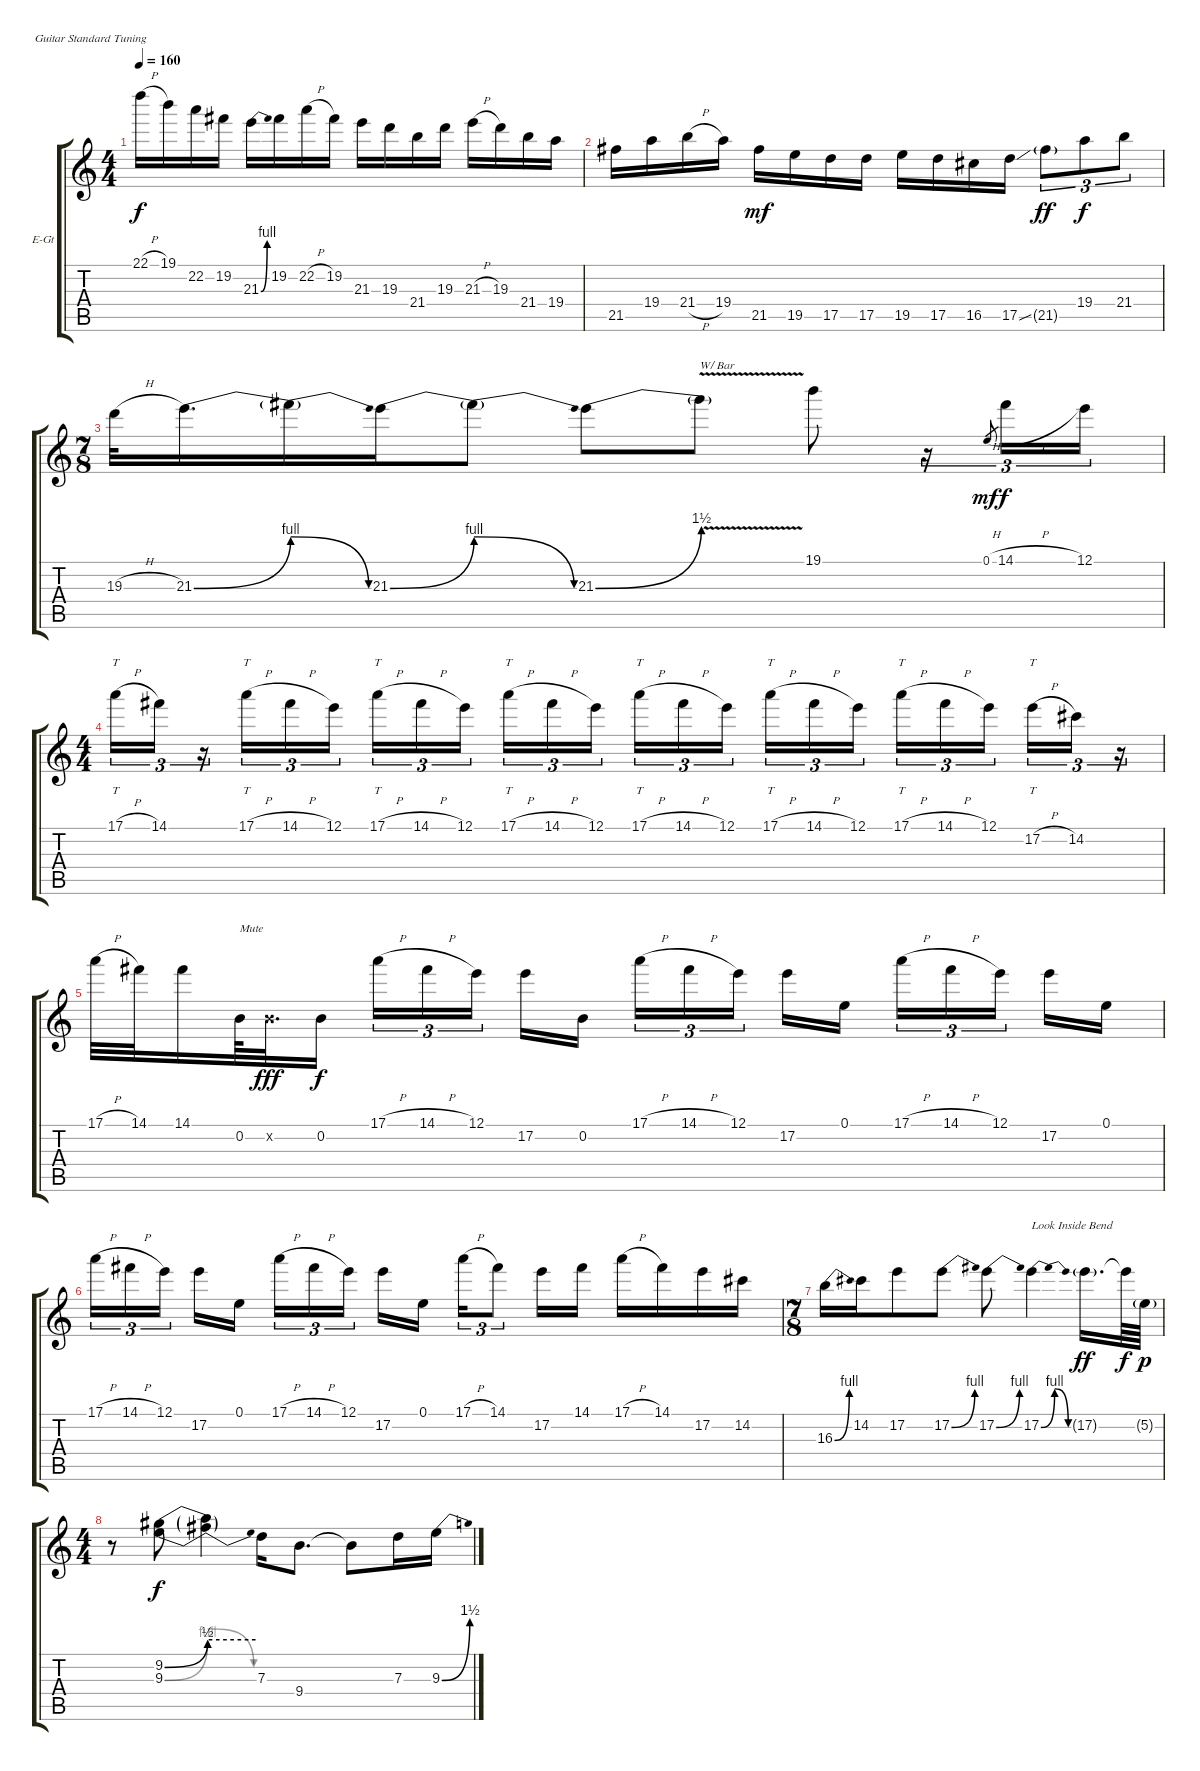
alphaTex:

\bracketExtendMode groupsimilarinstruments
\firstSystemTrackNameOrientation horizontal
\otherSystemsTrackNameOrientation horizontal
\track ("Gtr. III Lead" "E-Gt") {instrument overdrivenguitar}
\staff {score tabs}
\tuning (E4 B3 G3 D3 A2 E2)
\ts (4 4)
\tempo 160
\clef g2
\ks c
22.1{h}.16{dy f} 19.1.16 22.2.16 19.2.16 21.3{be (bend 0 0 60 4)}.16 19.2.16 22.2{h}.16 19.2.16 21.3.16 19.3.16 21.4.16 19.3.16 21.3{h}.16 19.3.16 21.4.16 19.4.16 |
21.5.16 19.4.16 21.4{h}.16 19.4.16 21.5.16{dy mf} 19.5.16 17.5.16 17.5.16 19.5.16 17.5.16 16.5.16 17.5{ss}.16 21.5{g}.8{tu (3 2) dy ff} 19.4.8{tu (3 2) dy f} 21.4.8{tu (3 2)} |
\ts (7 8)
\beaming (8 3 2 2)
19.3{h}.32 21.3{be (bend 0 0 60 4)}.16{d} 21.3{be (release 0 4 60 0) t}.16 21.3{be (bend 0 0 60 4)}.16 21.3{be (release 0 4 60 0) t}.8 21.3{be (bend 0 0 60 6)}.8 21.3{v t}.8{txt "W/ Bar"} 19.1.8 r.16{tu (3 2)} 0.1{h}.8{gr dy mf} 14.1{h}.16{tu (3 2) dy f} 12.1.16{tu (3 2)} |
\ts (4 4)
\beaming (8 2 2 2 2)
17.1{h}.16{tt tu (3 2)} 14.1.16{tu (3 2)} r.16{tu (3 2)} 17.1{h}.16{tt tu (3 2)} 14.1{h}.16{tu (3 2)} 12.1.16{tu (3 2)} 17.1{h}.16{tt tu (3 2)} 14.1{h}.16{tu (3 2)} 12.1.16{tu (3 2)} 17.1{h}.16{tt tu (3 2)} 14.1{h}.16{tu (3 2)} 12.1.16{tu (3 2)} 17.1{h}.16{tt tu (3 2)} 14.1{h}.16{tu (3 2)} 12.1.16{tu (3 2)} 17.1{h}.16{tt tu (3 2)} 14.1{h}.16{tu (3 2)} 12.1.16{tu (3 2)} 17.1{h}.16{tt tu (3 2)} 14.1{h}.16{tu (3 2)} 12.1.16{tu (3 2)} 17.2{h}.16{tt tu (3 2)} 14.2.16{tu (3 2)} r.16{tu (3 2)} |
17.1{h}.32 14.1.32 14.1.16 0.2.64{txt "Mute"} 0.2{x}.32{d dy fff} 0.2.16{dy f} 17.1{h}.16{tu (3 2)} 14.1{h}.16{tu (3 2)} 12.1.16{tu (3 2)} 17.2.16 0.2.16 17.1{h}.16{tu (3 2)} 14.1{h}.16{tu (3 2)} 12.1.16{tu (3 2)} 17.2.16 0.1.16 17.1{h}.16{tu (3 2)} 14.1{h}.16{tu (3 2)} 12.1.16{tu (3 2)} 17.2.16 0.1.16 |
17.1{h}.16{tu (3 2)} 14.1{h}.16{tu (3 2)} 12.1.16{tu (3 2)} 17.2.16 0.1.16 17.1{h}.16{tu (3 2)} 14.1{h}.16{tu (3 2)} 12.1.16{tu (3 2)} 17.2.16 0.1.16 17.1{h}.16{tu (3 2)} 14.1.8{tu (3 2)} 17.2.16 14.1.16 17.1{h}.16 14.1.16 17.2.16 14.2.16 |
\ts (7 8)
\beaming (8 3 2 2)
16.3{be (bend 0 0 60 4)}.16 14.2.16 17.2.8 17.2{be (bend 0 0 60 4)}.8 17.2{be (bend 0 0 60 4)}.8 17.2{be (bendrelease 0 0 30 4 30 4 60 0)}.4{txt "Look Inside Bend"} 17.2{g}.16{d dy ff} 17.2{t}.64{dy f} 5.2{g}.64{dy p} |
\ts (4 4)
\beaming (8 2 2 2 2)
r.8 (9.2{be (bend 0 0 60 2)} 9.3{be (bend 0 0 60 4)}).8{dy f} (9.2{be (hold 0 2 60 2) t} 9.3{be (release 0 4 60 0) t}).4 7.3.16 9.4.8{d} 9.4{t}.8 7.3.16 9.3{be (bend 0 0 60 6)}.16
